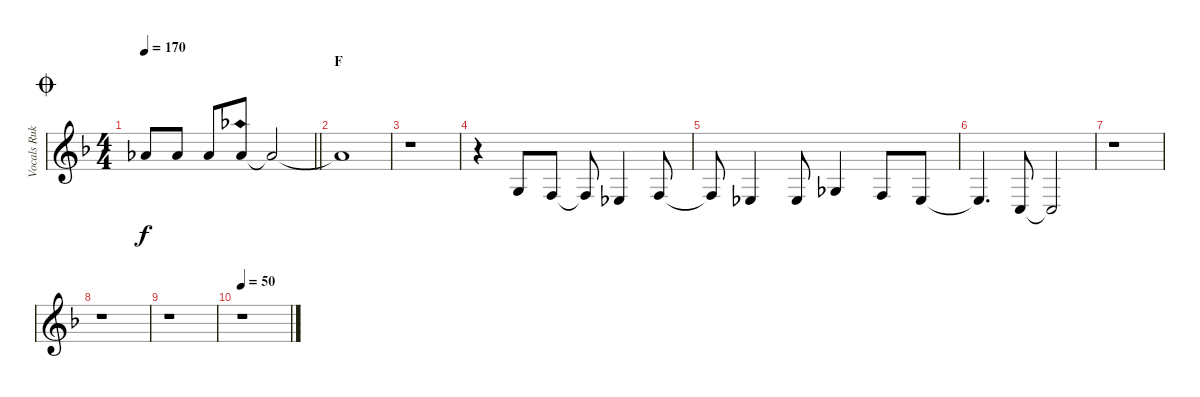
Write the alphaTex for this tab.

\track ("Vocals Ruki" "Vocals Ruk") {instrument lead6voice}
\staff {score}
\tuning (D4 A3 F3 C3 G2 D2) {hide}
\ts (4 4)
\section ("" "")
\jump coda
\tempo 170
\clef g2
\barLineRight lightlight
\ks f
6.1.8{dy f} 6.1.8 6.1.8 6.1{sh 12}.8 6.1{t}.2 |
\section ("" "F")
6.1{t}.1 |
r.1 |
r.4 2.3.8 0.3.8 0.3{t}.8 3.4.4 0.3.8 |
0.3{t}.8 3.4.4 3.4.8 1.3.4 0.3.8 3.4.8 |
3.4{t}.4{d} 0.4.8 0.4{t}.2 |
r.1 |
r.1 |
r.1 |
\tempo 50
r.1
